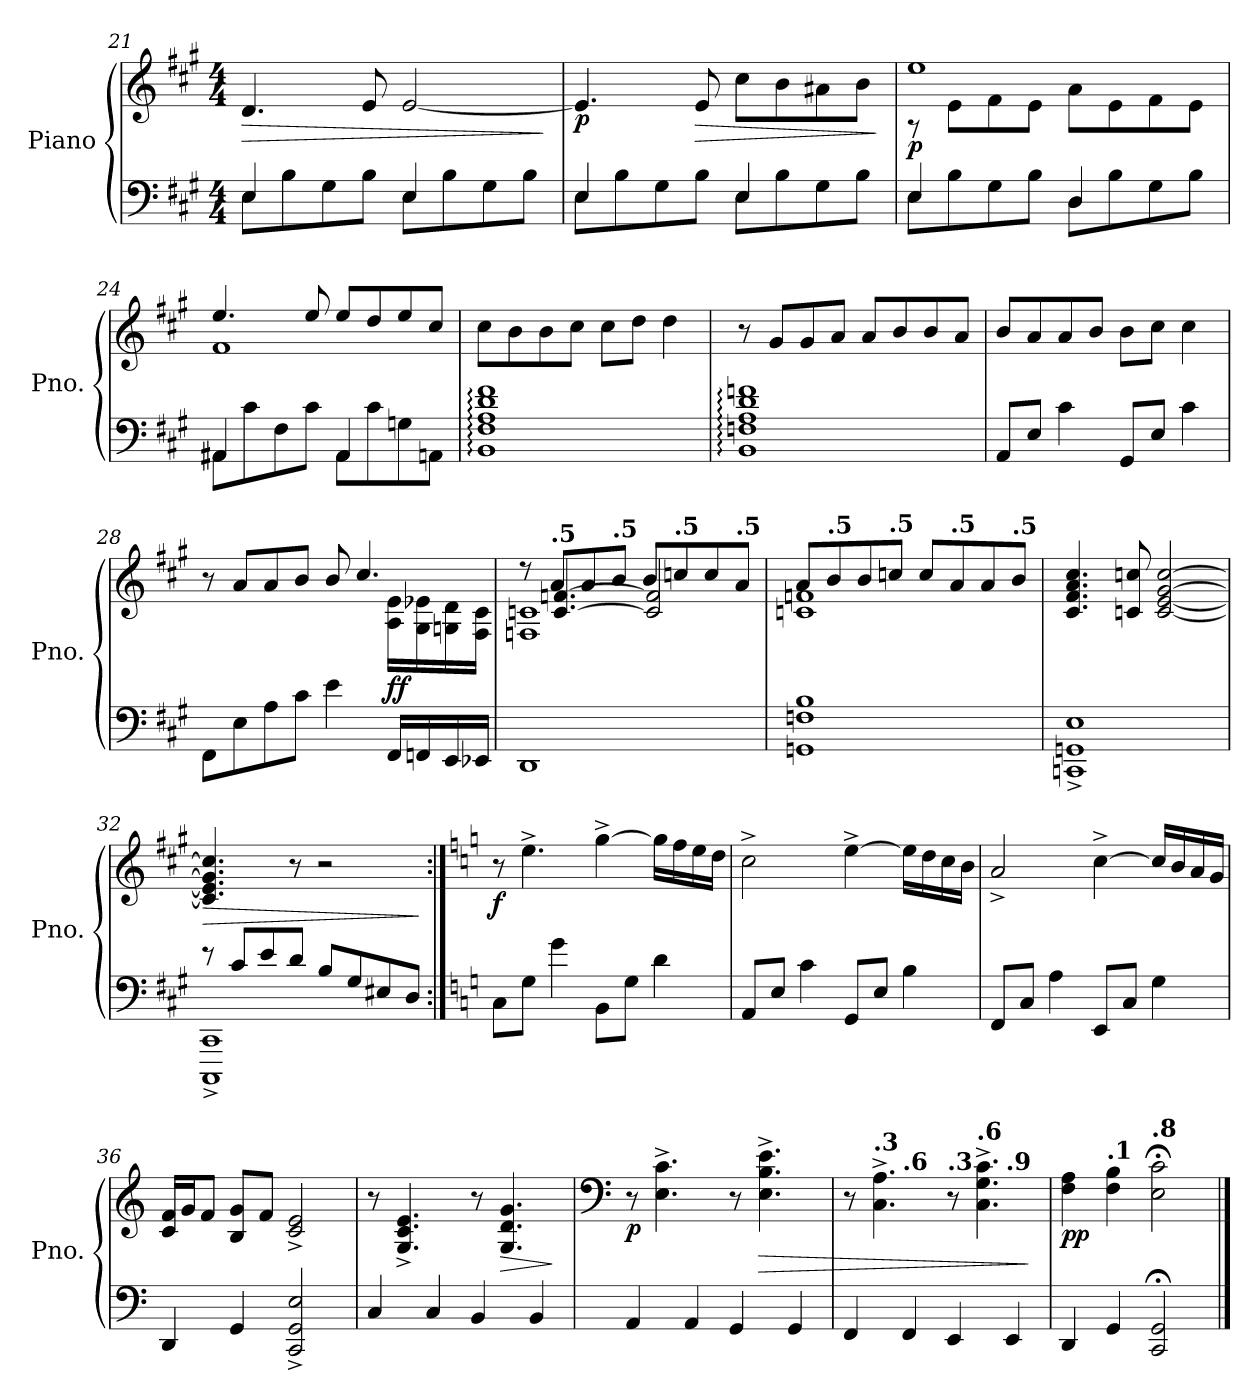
**kern	**kern	**dynam
*part1	*part1	*part1
*staff2	*staff1	*staff1/2
*I"Piano	*	*
*I'Pno.	*	*
!!LO:PB:g=z
*clefF4	*clefG2	*
*k[f#c#g#]	*k[f#c#g#]	*
*M4/4	*M4/4	*
=21	=21	=21
*^	*	*
!	!	!	!LO:HP:b
8E\L	4E/	4.d/	>
8B\	.	.	.
8G#\	4ryy	.	.
8B\J	.	8e/	.
8E\L	4E/	[2e/	.
8B\	.	.	.
8G#\	4ryy	.	.
8B\J	.	.	.
*v	*v	*	*
.	.	]
=22	=22	=22
*^	*	*
!	!	!	!LO:DY:b
8E\L	4E/	4.e/]	p
8B\	.	.	.
8G#\	4ryy	.	.
!	!	!	!LO:HP:b
8B\J	.	8e/	>
8E\L	4E/	8cc#\L	.
8B\	.	8b\	.
8G#\	4ryy	8a#X\	.
8B\J	.	8b\J	.
*v	*v	*	*
.	.	]
=23	=23	=23
*^	*^	*
!	!	!	!	!LO:DY:b
8E\L	4E/	8rA	1ee	p
8B\	.	8e\L	.	.
8G#\	4ryy	8f#\	.	.
8B\J	.	8e\J	.	.
8D\L	4D/	8a\L	.	.
8B\	.	8e\	.	.
8G#\	4ryy	8f#\	.	.
8B\J	.	8e\J	.	.
=24	=24	=24	=24	=24
8AA#X\L	4AA#/	4.ee/	1f#	.
8c#\	.	.	.	.
8F#\	4ryy	.	.	.
8c#\J	.	8ee/	.	.
8AA#\L	4AA#/	8ee/L	.	.
8c#\	.	8dd/	.	.
8Gn\	4ryy	8ee/	.	.
8AAn\J	.	8cc#/J	.	.
*v	*v	*	*	*
*	*v	*v	*
!!LO:LB:g=z
=25	=25	=25
1BB: 1F#: 1A: 1d: 1f#:	8cc#\L	.
.	8b\	.
.	8b\	.
.	8cc#\J	.
.	8cc#\L	.
.	8dd\J	.
.	4dd\	.
=26	=26	=26
1BB: 1Fn: 1A: 1d: 1fn:	8r	.
.	8g#/L	.
.	8g#/	.
.	8a/J	.
.	8a/L	.
.	8b/	.
.	8b/	.
.	8a/J	.
=27	=27	=27
8AA/L	8b/L	.
8E/J	8a/	.
4c#\	8a/	.
.	8b/J	.
8GG#/L	8b\L	.
8E/J	8cc#\J	.
4c#\	4cc#\	.
!!LO:LB:g=z
=28	=28	=28
*	*^	*
8FF#\L	8r	2.ryy	.
8E\	8a/L	.	.
8A\	8a/	.	.
8c#\J	8b/J	.	.
4e\	8b/	.	.
.	4.cc#/	.	.
*	*MM80	*	*
!	!	!	!LO:DY:b
16FF#/LL	.	16A\ 16e\LL	ff
16FFn/	.	16G#\ 16e-X\	.
16EE/	.	16Gn\ 16d\	.
16EE-X/JJ	.	16F#\ 16c#\JJ	.
*	*v	*v	*
=29	=29	=29
*	*MM80	*
*	*^	*
*	*	*^	*
1DD	8r	1Fn 1cn	8ryy	.
*	*MM82	*	*	*
!	!LO:TX:a:B:t=.5	!	!	!
.	8a/L	.	[4.c/ [4.fn/	.
*	*MM85	*	*	*
.	8a/	.	.	.
*	*MM87	*	*	*
!	!LO:TX:a:B:t=.5	!	!	!
.	8b/J	.	.	.
*	*MM90	*	*	*
.	8b/L	.	2c/] 2f/]	.
*	*MM92	*	*	*
!	!LO:TX:a:B:t=.5	!	!	!
.	8ccn/	.	.	.
*	*MM95	*	*	*
.	8cc/	.	.	.
*	*MM97	*	*	*
!	!LO:TX:a:B:t=.5	!	!	!
.	8a/J	.	.	.
*	*v	*v	*v	*
=30	=30	=30
*	*MM100	*
*	*^	*
1GGn 1Fn 1B	8a/L	1cn 1fn	.
*	*MM102	*	*
!	!LO:TX:a:B:t=.5	!	!
.	8b/	.	.
*	*MM105	*	*
.	8b/	.	.
*	*MM107	*	*
!	!LO:TX:a:B:t=.5	!	!
.	8ccn/J	.	.
*	*MM110	*	*
.	8cc/L	.	.
*	*MM112	*	*
!	!LO:TX:a:B:t=.5	!	!
.	8a/	.	.
*	*MM115	*	*
.	8a/	.	.
*	*MM117	*	*
!	!LO:TX:a:B:t=.5	!	!
.	8b/J	.	.
*	*v	*v	*
!!LO:LB:g=z
=31	=31	=31
*	*MM80	*
1CCn^ 1GGn^ 1E^	4.c#/ 4.f#/ 4.a/ 4.cc#/	.
.	8cn/ 8ccn/	.
.	[2c/ [2e/ [2g#/ [2cc/	.
=32	=32	=32
*^	*	*
!	!	!	!LO:HP:b
8r	1CCC#^ 1CC#^	4.c/] 4.e/] 4.g#/] 4.cc/]	>
8c#/L	.	.	.
8e/	.	.	.
8d/J	.	8r	.
8B/L	.	2r	.
8G#/	.	.	.
8E#X/	.	.	.
8D/J	.	.	.
*v	*v	*	*
.	.	]
=33:|!	=33:|!	=33:|!
*k[]	*k[]	*
!	!	!LO:DY:b
8C\L	8r	f
8G\J	4.ee^\	.
4g\	.	.
8BB\L	[4gg^\	.
8G\J	.	.
4d\	16gg\LL]	.
.	16ff\	.
.	16ee\	.
.	16dd\JJ	.
!!LO:LB:g=z
=34	=34	=34
8AA/L	2cc^\	.
8E/J	.	.
4c\	.	.
8GG/L	[4ee^\	.
8E/J	.	.
4B\	16ee\LL]	.
.	16dd\	.
.	16cc\	.
.	16b\JJ	.
=35	=35	=35
8FF/L	2a^/	.
8C/J	.	.
4A\	.	.
8EE/L	[4cc^\	.
8C/J	.	.
4G\	16cc/LL]	.
.	16b/	.
.	16a/	.
.	16g/JJ	.
=36	=36	=36
4DD/	16c/ 16f/LL	.
.	16g/J	.
.	8f/J	.
4GG/	8B/ 8g/L	.
.	8f/J	.
2CC/^ 2GG/^ 2E/^	2c/^ 2e/^	.
!!LO:LB:g=z
=37	=37	=37
4C/	8r	.
.	4.G/^ 4.c/^ 4.e/^	.
4C/	.	.
4BB/	8r	.
!	!	!LO:HP:b
.	4.G/ 4.d/ 4.g/	>
4BB/	.	.
.	.	]
=38	=38	=38
*	*clefF4	*
!	!	!LO:DY:b
4AA/	8r	p
.	4.E\^ 4.c\^	.
4AA/	.	.
4GG/	8r	.
!	!	!LO:HP:b
.	4.E\^ 4.B\^ 4.e\^	>
4GG/	.	.
=39	=39	=39
*	*MM72	*
*	*^	*
*	*	*^	*
4FF/	8r	4ryy	2.ryy	.
*	*MM70	*	*	*
!	!LO:TX:a:B:t=.3	!	!	!
.	4.C\^ 4.A\^	.	.	.
*	*MM68	*	*	*
!	!	!LO:TX:a:B:t=.6	!	!
4FF/	.	2.ryy	.	.
*	*MM65	*	*	*
!	!LO:TX:a:B:t=.3	!	!	!
4EE/	8r	.	.	.
*	*MM63	*	*	*
!	!LO:TX:a:B:t=.6	!	!	!
.	4.C\^ 4.G\^ 4.c\^	.	.	.
*	*MM61	*	*	*
!	!	!	!LO:TX:a:B:t=.9	!
4EE/	.	.	4ryy	.
.	.	.	.	]
*	*v	*v	*v	*
=40	=40	=40
*	*MM58	*
*	*^	*
*	*	*^	*
!	!LO:TX:a:B:t=.5	!	!	!
!	!	!	!	!LO:DY:b
*	*v	*v	*v	*
4DD/	4F\ 4A\	pp
*	*MM55	*
!	!LO:TX:a:B:t=.1	!
4GG/	4F\ 4B\	.
*	*MM51	*
!	!LO:TX:a:B:t=.8	!
2CC/;< 2GG/;<	2E\;< 2c\;<	.
==	==	==
*-	*-	*-
